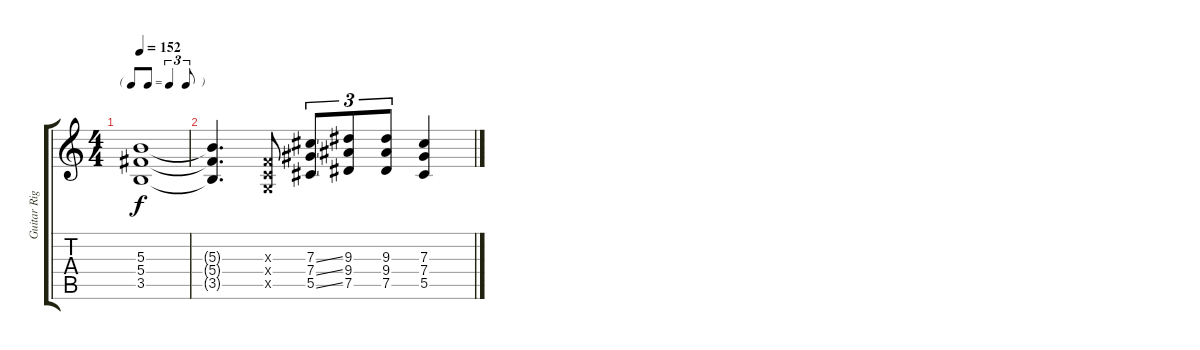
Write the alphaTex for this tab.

\track ("Guitar Right " "Guitar Rig") {instrument overdrivenguitar}
\staff {score tabs}
\tuning (Eb4 Bb3 Gb3 Db3 Ab2 Eb2) {hide}
\ts (4 4)
\tf triplet8th
\tempo 152
\clef g2
\ks c
(5.3 5.4 3.5).1{dy f} |
(5.3{t} 5.4{t} 3.5{t}).4{d} (-1.3{x} -1.4{x} -1.5{x}).8 (7.3{ss} 7.4{ss} 5.5{ss}).8{tu (3 2)} (9.3 9.4 7.5).8{tu (3 2)} (9.3 9.4 7.5).8{tu (3 2)} (7.3 7.4 5.5).4
